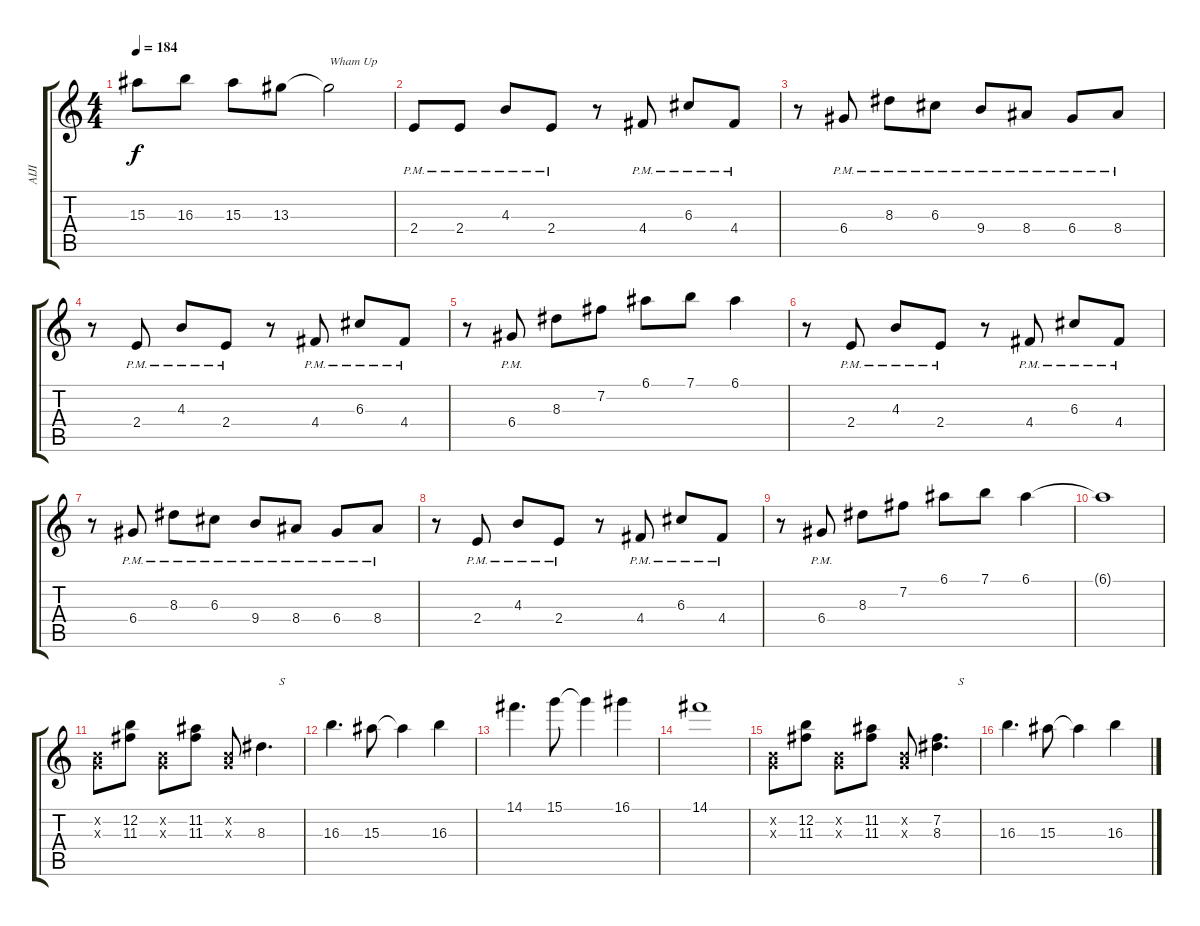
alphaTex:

\track ("AIJI" "AIJI") {instrument distortionguitar}
\staff {score tabs}
\tuning (E4 B3 G3 D3 A2 E2) {hide}
\ts (4 4)
\tempo 184
\clef g2
\ks c
15.3.8{dy f} 16.3.8 15.3.8 13.3.8 13.3{t}.2{txt "Wham Up"} |
2.4{pm}.8 2.4{pm}.8 4.3{pm}.8 2.4{pm}.8 r.8 4.4{pm}.8 6.3{pm}.8 4.4{pm}.8 |
r.8 6.4{pm}.8 8.3{pm}.8 6.3{pm}.8 9.4{pm}.8 8.4{pm}.8 6.4{pm}.8 8.4{pm}.8 |
r.8 2.4{pm}.8 4.3{pm}.8 2.4{pm}.8 r.8 4.4{pm}.8 6.3{pm}.8 4.4{pm}.8 |
r.8 6.4{pm}.8 8.3.8 7.2.8 6.1.8 7.1.8 6.1.4 |
r.8 2.4{pm}.8 4.3{pm}.8 2.4{pm}.8 r.8 4.4{pm}.8 6.3{pm}.8 4.4{pm}.8 |
r.8 6.4{pm}.8 8.3{pm}.8 6.3{pm}.8 9.4{pm}.8 8.4{pm}.8 6.4{pm}.8 8.4{pm}.8 |
r.8 2.4{pm}.8 4.3{pm}.8 2.4{pm}.8 r.8 4.4{pm}.8 6.3{pm}.8 4.4{pm}.8 |
r.8 6.4{pm}.8 8.3.8 7.2.8 6.1.8 7.1.8 6.1.4 |
6.1{t}.1 |
(0.2{x} 0.3{x}).8 (12.2 11.3).8 (0.2{x} 0.3{x}).8 (11.2 11.3).8 (0.2{x} 0.3{x}).8 8.3.4{d txt "      S"} |
16.3.4{d} 15.3.8 15.3{t}.4 16.3.4 |
14.1.4{d} 15.1.8 15.1{t}.4 16.1.4 |
14.1.1 |
(0.2{x} 0.3{x}).8 (12.2 11.3).8 (0.2{x} 0.3{x}).8 (11.2 11.3).8 (0.2{x} 0.3{x}).8 (7.2 8.3).4{d txt "       S"} |
16.3.4{d} 15.3.8 15.3{t}.4 16.3.4
